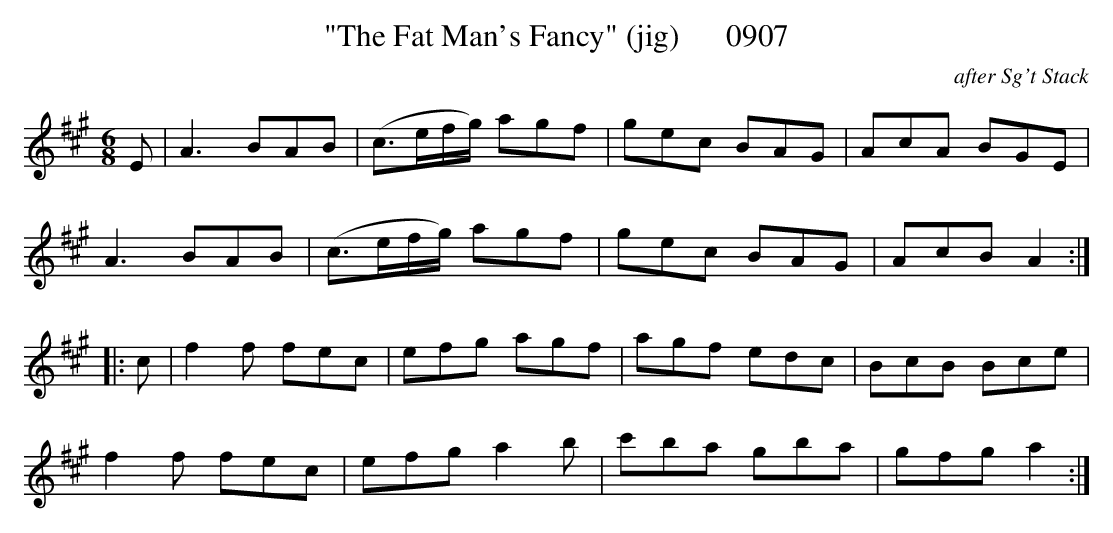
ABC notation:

X:1
T:"The Fat Man's Fancy" (jig)      0907
C:after Sg't Stack
BRENNAN June 2003 (HTTP://WWW.SOSYOURMOM.COM))
M:6/8
L:1/8
K:A
E|A3BAB|(c3/2e/2f/2g/2) agf|gec BAG|AcA BGE|
A3BAB|(c3/2e/2f/2g/2) agf|gec BAG|AcB A2:|
|:c|f2f fec|efg agf|agf edc|BcB Bce|
f2f fec|efg a2b|c'ba gba|gfg a2:|
